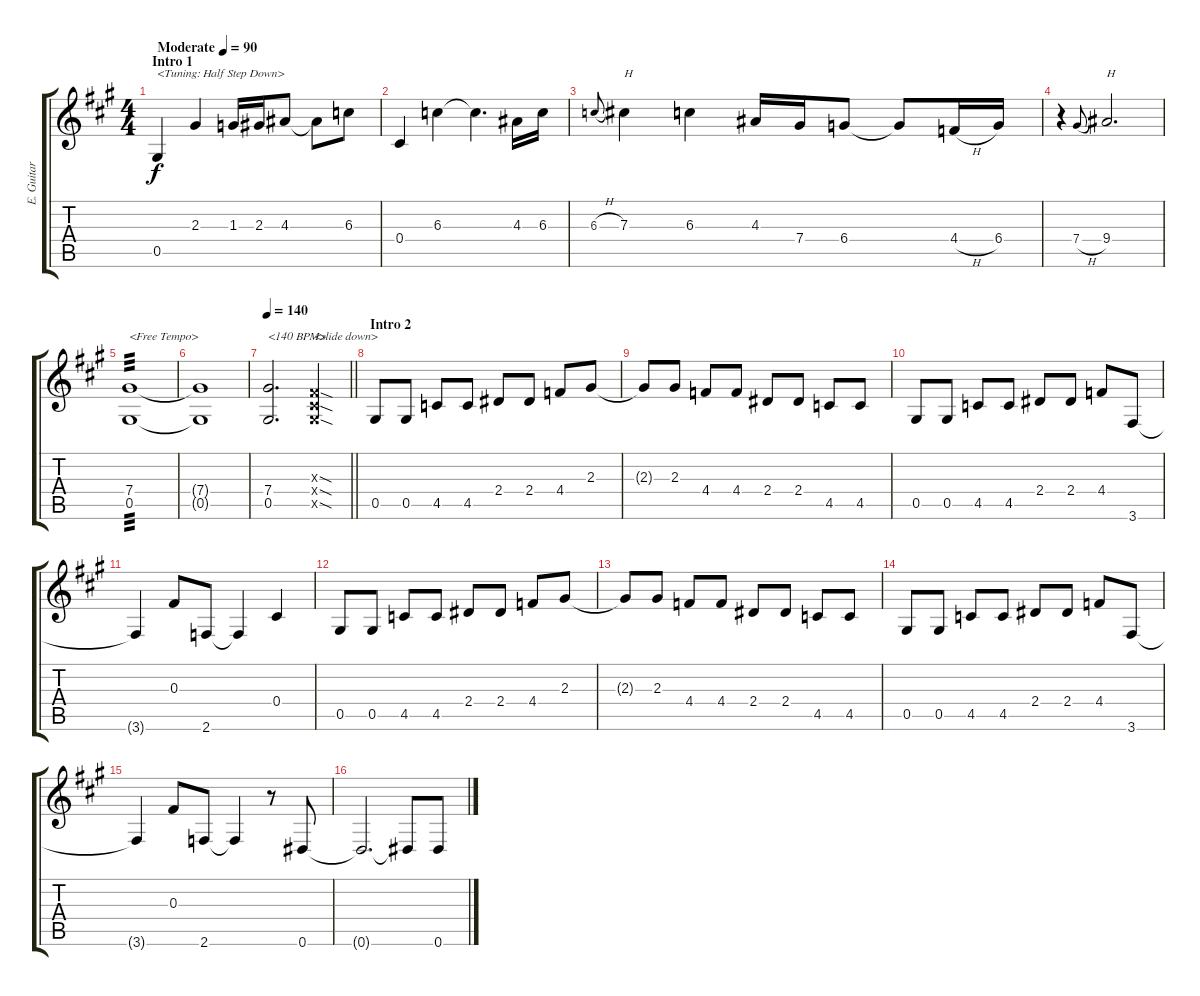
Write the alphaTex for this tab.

\track ("E. Guitar II" "E. Guitar ") {instrument overdrivenguitar}
\staff {score tabs}
\tuning (Eb4 Bb3 Gb3 Db3 Ab2 Eb2) {hide}
\ts (4 4)
\section ("" "Intro 1")
\tempo (90 "Moderate")
\clef g2
\ks a
0.5.4{txt "<Tuning: Half Step Down>" dy f instrument overdrivenguitar} 2.3.4 1.3.16 2.3.16 4.3.8 4.3{t}.8 6.3.8 |
0.4.4 6.3.4 6.3{t}.4{d} 4.3.16 6.3.16 |
6.3{h}.8{gr onbeat} 7.3.4{txt "H"} 6.3.4 4.3.16 7.4.16 6.4.8 6.4{t}.8 4.4{h}.16 6.4.16 |
r.4 7.4{h}.8{gr onbeat} 9.4.2{d txt "H"} |
(7.4 0.5).1{txt "<Free Tempo>" tp 3} |
(7.4{t} 0.5{t}).1 |
\tempo 140
\barLineRight lightlight
(7.4 0.5).2{d txt "<140 BPM>"} (0.3{sod x} 0.4{sod x} 0.5{sod x}).4{txt "<slide down>"} |
\section ("" "Intro 2")
0.5.8 0.5.8 4.5.8 4.5.8 2.4.8 2.4.8 4.4.8 2.3.8 |
2.3{t}.8 2.3.8 4.4.8 4.4.8 2.4.8 2.4.8 4.5.8 4.5.8 |
0.5.8 0.5.8 4.5.8 4.5.8 2.4.8 2.4.8 4.4.8 3.6.8 |
3.6{t}.4 0.3.8 2.6.8 2.6{t}.4 0.4.4 |
0.5.8 0.5.8 4.5.8 4.5.8 2.4.8 2.4.8 4.4.8 2.3.8 |
2.3{t}.8 2.3.8 4.4.8 4.4.8 2.4.8 2.4.8 4.5.8 4.5.8 |
0.5.8 0.5.8 4.5.8 4.5.8 2.4.8 2.4.8 4.4.8 3.6.8 |
3.6{t}.4 0.3.8 2.6.8 2.6{t}.4 r.8 0.6.8 |
0.6{t}.2{d} 0.6{t}.8 0.6.8
